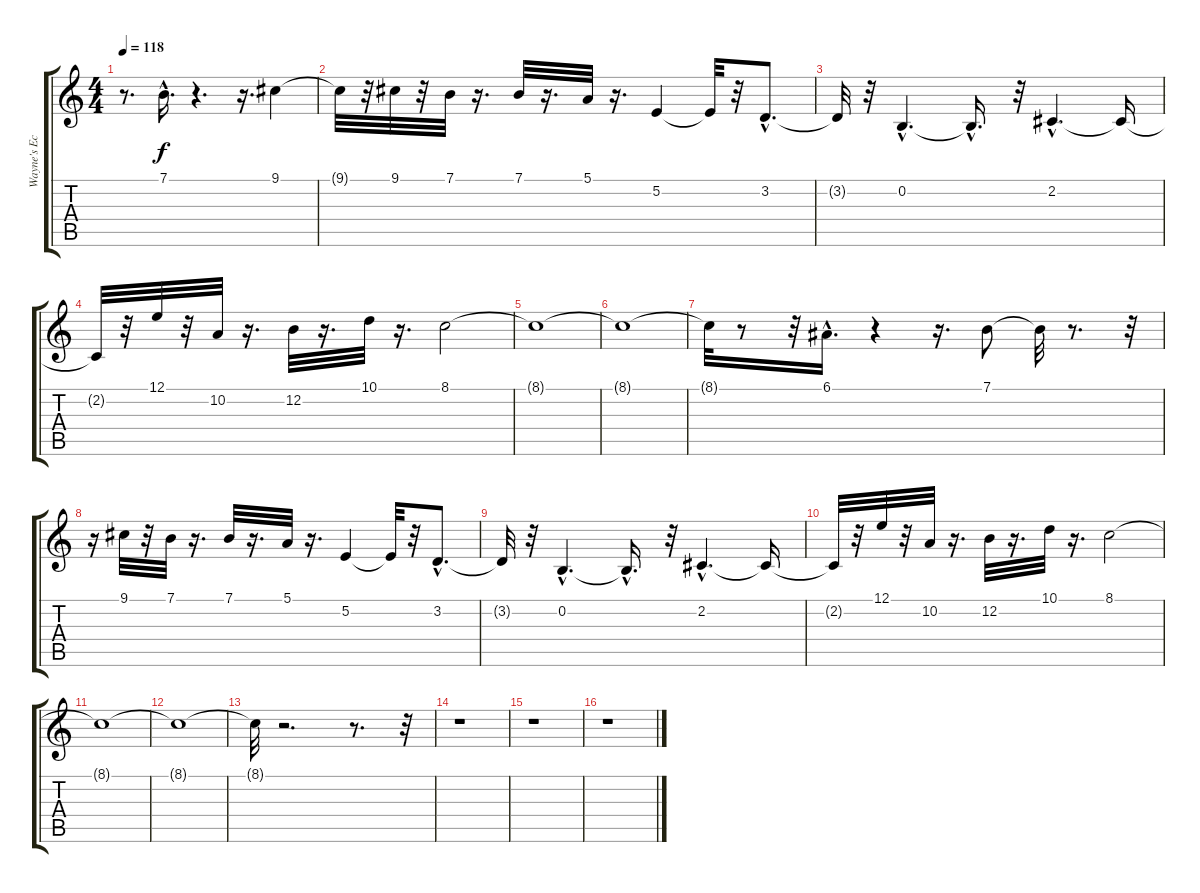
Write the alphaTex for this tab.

\track ("Wayne's Echo 1" "Wayne's Ec") {instrument altosax}
\staff {score tabs}
\tuning (E4 B3 G3 D3 A2 E2) {hide}
\ts (4 4)
\tempo 118
\clef g2
\ks c
r.8{d dy f} 7.1{hac}.16{d} r.4{d} r.16{d} 9.1.4 |
9.1{t}.32 r.32 9.1.32 r.32 7.1.32 r.16{d} 7.1.32 r.16{d} 5.1.32 r.16{d} 5.2.4 5.2{t}.32 r.32 3.2{hac}.8{d} |
3.2{t}.32 r.32 0.2{hac}.4{d} 0.2{hac t}.16{d} r.32 2.2{hac}.4{d} 2.2{t}.16 |
2.2{t}.32 r.32 12.1.32 r.32 10.2.32 r.16{d} 12.2.32 r.16{d} 10.1.32 r.16{d} 8.1.2 |
8.1{t}.1 |
8.1{t}.1 |
8.1{t}.32 r.8 r.32 6.1{hac}.16{d} r.4 r.16{d} 7.1.8 7.1{t}.32 r.8{d} r.32 |
r.16 9.1.32 r.32 7.1.32 r.16{d} 7.1.32 r.16{d} 5.1.32 r.16{d} 5.2.4 5.2{t}.32 r.32 3.2{hac}.8{d} |
3.2{t}.32 r.32 0.2{hac}.4{d} 0.2{hac t}.16{d} r.32 2.2{hac}.4{d} 2.2{t}.16 |
2.2{t}.32 r.32 12.1.32 r.32 10.2.32 r.16{d} 12.2.32 r.16{d} 10.1.32 r.16{d} 8.1.2 |
8.1{t}.1 |
8.1{t}.1 |
8.1{t}.32 r.2{d} r.8{d} r.32 |
r.1 |
r.1 |
r.1
